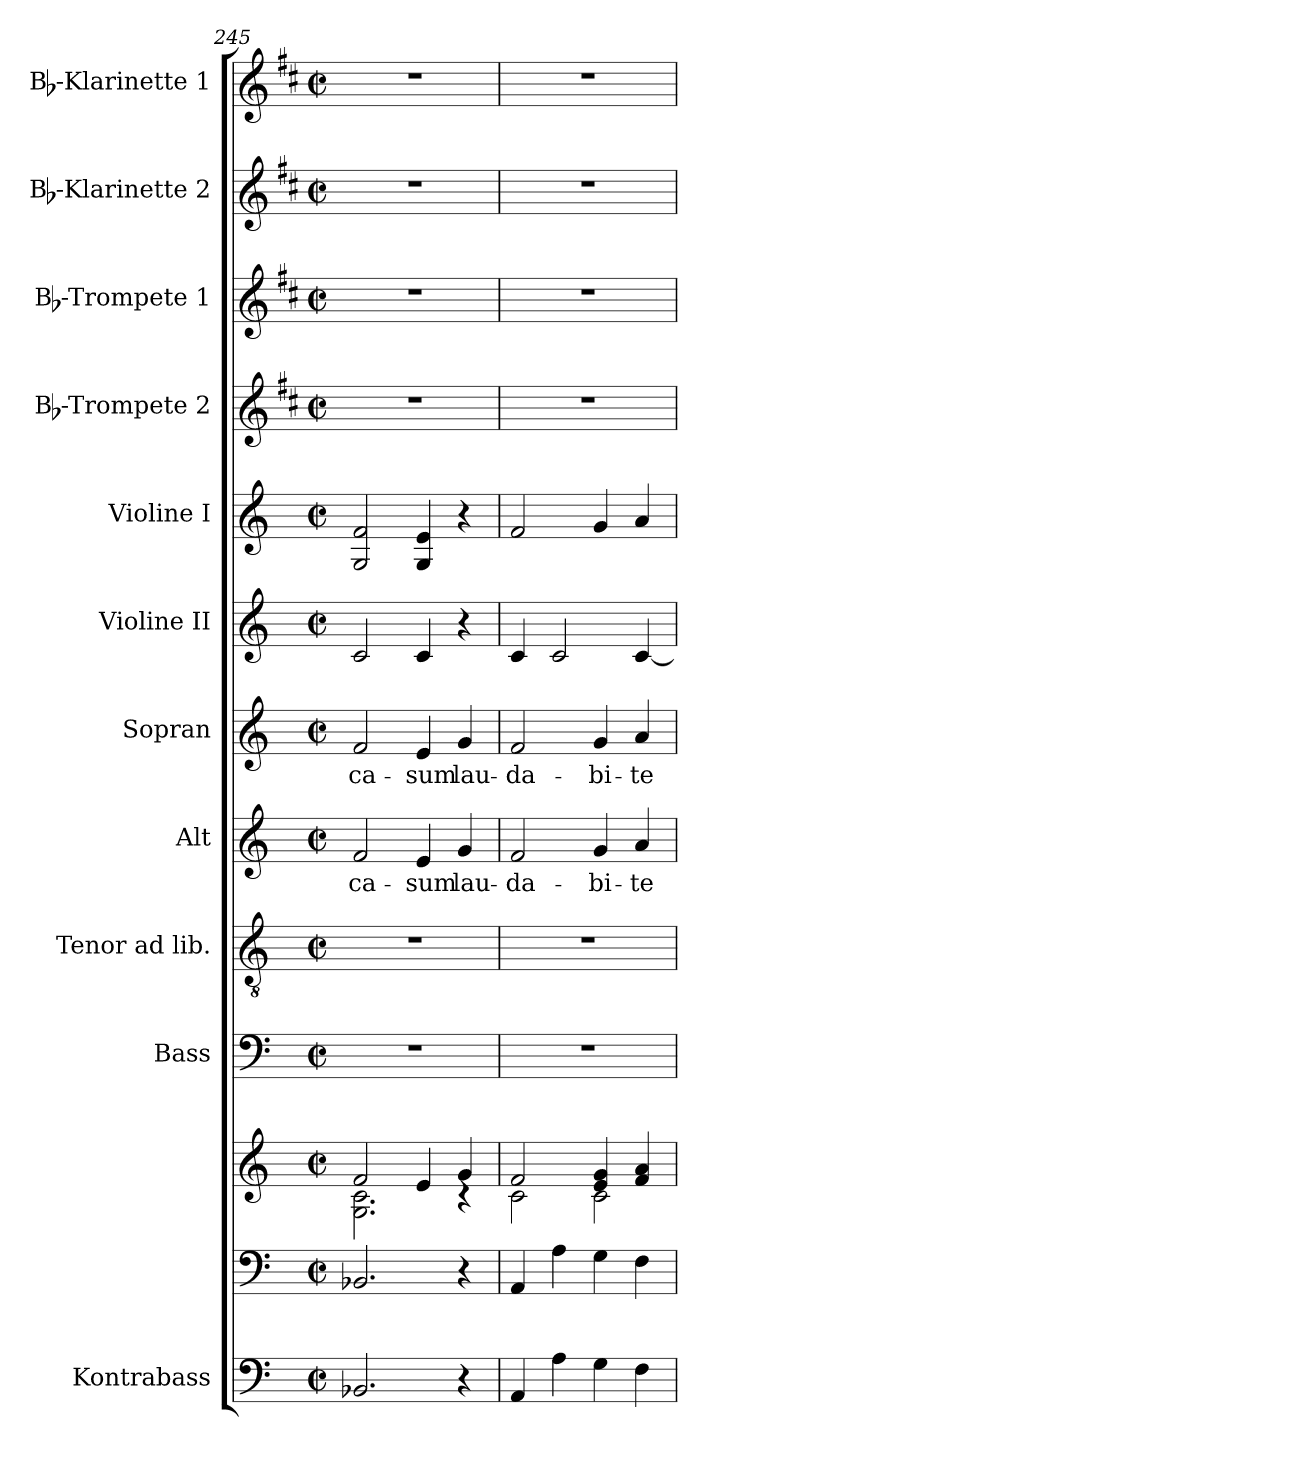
**kern	**kern	**kern	**kern	**kern	**kern	**text	**kern	**text	**kern	**kern	**kern	**kern	**kern	**kern
*part12	*part11	*part11	*part10	*part9	*part8	*part8	*part7	*part7	*part6	*part5	*part4	*part3	*part2	*part1
*staff13	*staff12	*staff11	*staff10	*staff9	*staff8	*staff8	*staff7	*staff7	*staff6	*staff5	*staff4	*staff3	*staff2	*staff1
*I"Kontrabass	*	*	*I"Bass	*I"Tenor ad lib.	*I"Alt	*	*I"Sopran	*	*I"Violine II	*I"Violine I	*I"Bb-Trompete 2	*I"Bb-Trompete 1	*I"Bb-Klarinette 2	*I"Bb-Klarinette 1
*I'Kb.	*	*	*I'B.	*I'T.	*I'A.	*	*I'S.	*	*I'Vl. II	*I'Vl. I	*I'Bb Trp. 2	*I'Bb Trp. 1	*I'Bb Kl. 2	*I'Bb Kl. 1
*clefF4	*clefF4	*clefG2	*clefF4	*clefGv2	*clefG2	*	*clefG2	*	*clefG2	*clefG2	*clefG2	*clefG2	*clefG2	*clefG2
*ITrd7c12	*	*	*	*	*	*	*	*	*	*	*ITrd1c2	*ITrd1c2	*ITrd1c2	*ITrd1c2
*k[]	*k[]	*k[]	*k[]	*k[]	*k[]	*	*k[]	*	*k[]	*k[]	*k[]	*k[]	*k[]	*k[]
*C:	*C:	*C:	*C:	*C:	*C:	*	*C:	*	*C:	*C:	*C:	*C:	*C:	*C:
*M2/2	*M2/2	*M2/2	*M2/2	*M2/2	*M2/2	*	*M2/2	*	*M2/2	*M2/2	*M2/2	*M2/2	*M2/2	*M2/2
*met(c|)	*met(c|)	*met(c|)	*met(c|)	*met(c|)	*met(c|)	*	*met(c|)	*	*met(c|)	*met(c|)	*met(c|)	*met(c|)	*met(c|)	*met(c|)
=245	=245	=245	=245	=245	=245	=245	=245	=245	=245	=245	=245	=245	=245	=245
*	*	*^	*	*	*	*	*	*	*	*	*	*	*	*
!	!	!	!	!	!	!	!LO:LY:b	!	!LO:LY:b	!	!	!	!	!	!
2.BBB-X/	2.BB-X/	2f/	2.G\ 2.c\	1r	1r	2f/	-ca-	2f/	-ca-	2c/	2G/ 2f/	1r	1r	1r	1r
!	!	!	!	!	!	!	!LO:LY:b	!	!LO:LY:b	!	!	!	!	!	!
.	.	4e/	.	.	.	4e/	-sum	4e/	-sum	4c/	4G/ 4e/	.	.	.	.
!	!	!	!	!	!	!	!LO:LY:b	!	!LO:LY:b	!	!	!	!	!	!
4r	4r	4g/	4rc	.	.	4g/	lau-	4g/	lau-	4r	4r	.	.	.	.
=246	=246	=246	=246	=246	=246	=246	=246	=246	=246	=246	=246	=246	=246	=246	=246
!	!	!	!	!	!	!	!LO:LY:b	!	!LO:LY:b	!	!	!	!	!	!
4AAA/	4AA/	2f/	2c\	1r	1r	2f/	-da-	2f/	-da-	4c/	2f/	1r	1r	1r	1r
4AA\	4A\	.	.	.	.	.	.	.	.	2c/	.	.	.	.	.
!	!	!	!	!	!	!	!LO:LY:b	!	!LO:LY:b	!	!	!	!	!	!
4GG\	4G\	4e/ 4g/	2c\	.	.	4g/	-bi-	4g/	-bi-	.	4g/	.	.	.	.
!	!	!	!	!	!	!	!LO:LY:b	!	!LO:LY:b	!	!	!	!	!	!
4FF\	4F\	4f/ 4a/	.	.	.	4a/	-te	4a/	-te	[4c/	4a/	.	.	.	.
*	*	*v	*v	*	*	*	*	*	*	*	*	*	*	*	*
=	=	=	=	=	=	=	=	=	=	=	=	=	=	=
*-	*-	*-	*-	*-	*-	*-	*-	*-	*-	*-	*-	*-	*-	*-
